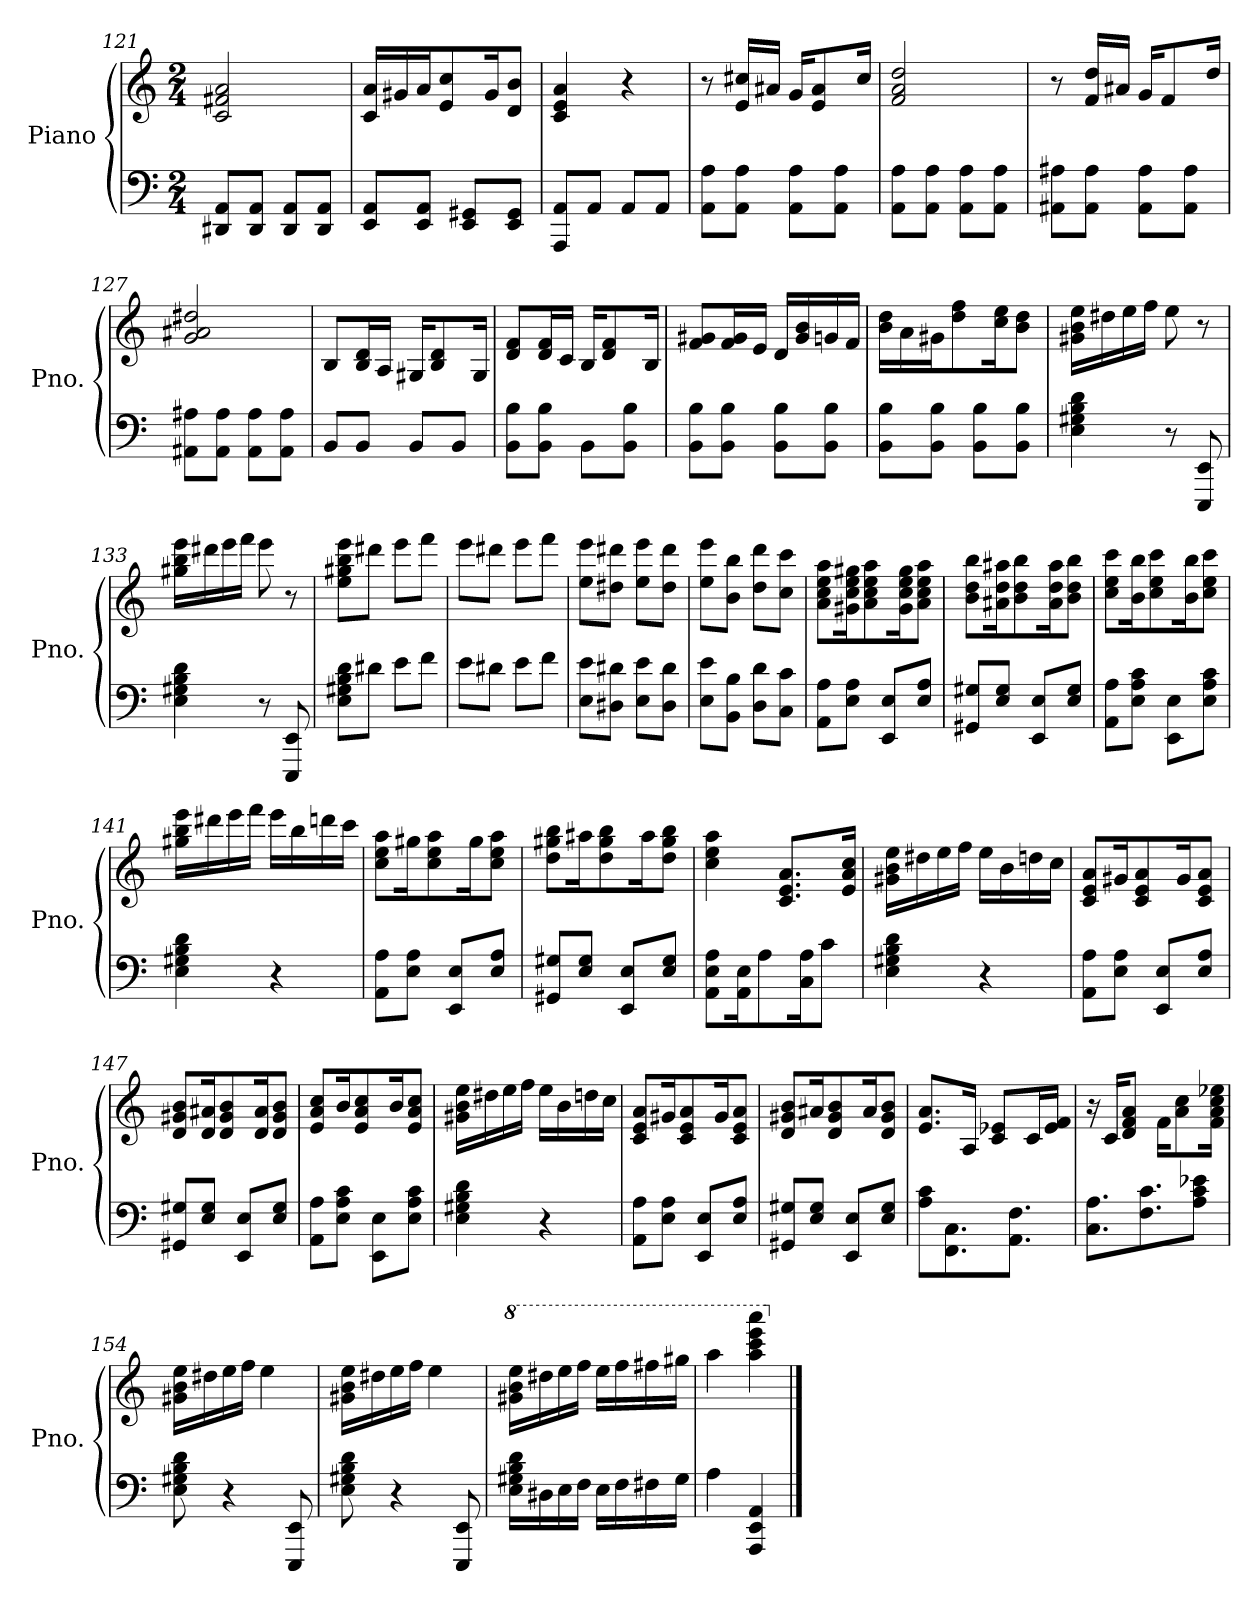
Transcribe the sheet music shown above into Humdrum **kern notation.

**kern	**kern
*part1	*part1
*staff2	*staff1
*I"Piano	*
*I'Pno.	*
!!LO:LB:g=z
*clefF4	*clefG2
*k[]	*k[]
*M2/4	*M2/4
=121	=121
8DD#X/ 8AA/L	2c/ 2f#X/ 2a/
8DD#/ 8AA/J	.
8DD#/ 8AA/L	.
8DD#/ 8AA/J	.
=122	=122
8EE/ 8AA/L	16c/ 16a/LL
.	16g#X/
8EE/ 8AA/J	16a/J
.	8e/ 8cc/
8EE/ 8GG#X/L	.
.	16g#/K
8EE/ 8GG#/J	8d/ 8b/J
=123	=123
8AAA/ 8AA/L	4c/ 4e/ 4a/
8AA/J	.
8AA/L	4r
8AA/J	.
=124	=124
8AA\ 8A\L	8r
8AA\ 8A\J	16e/ 16cc#X/LL
.	16a#X/JJ
8AA\ 8A\L	16g/KL
.	8e/ 8a#/
8AA\ 8A\J	.
.	16cc#/Jk
=125	=125
8AA\ 8A\L	2f/ 2a/ 2dd/
8AA\ 8A\J	.
8AA\ 8A\L	.
8AA\ 8A\J	.
=126	=126
8AA#X\ 8A#X\L	8r
8AA#\ 8A#\J	16f/ 16dd/LL
.	16a#X/JJ
8AA#\ 8A#\L	16g/KL
.	8f/
8AA#\ 8A#\J	.
.	16dd/Jk
=127	=127
8AA#X\ 8A#X\L	2g/ 2a#X/ 2dd#X/
8AA#\ 8A#\J	.
8AA#\ 8A#\L	.
8AA#\ 8A#\J	.
!!LO:LB:g=z
=128	=128
8BB/L	8B/L
8BB/J	16B/ 16d/L
.	16A/JJ
8BB/L	16G#X/KL
.	8B/ 8d/
8BB/J	.
.	16G#/Jk
=129	=129
8BB\ 8B\L	8d/ 8f/L
8BB\ 8B\J	16d/ 16f/L
.	16c/JJ
8BB\L	16B/KL
.	8d/ 8f/
8BB\ 8B\J	.
.	16B/Jk
=130	=130
8BB\ 8B\L	8f/ 8g#X/L
8BB\ 8B\J	16f/ 16g#/L
.	16e/JJ
8BB\ 8B\L	16d/LL
.	16g#/ 16b/
8BB\ 8B\J	16gn/
.	16f/JJ
=131	=131
8BB\ 8B\L	16b\ 16dd\LL
.	16a\
8BB\ 8B\J	16g#X\J
.	8dd\ 8ff\
8BB\ 8B\L	.
.	16cc\ 16ee\K
8BB\ 8B\J	8b\ 8dd\J
=132	=132
4E\ 4G#X\ 4B\ 4d\	16g#X\ 16b\ 16ee\LL
.	16dd#X\
.	16ee\
.	16ff\JJ
8r	8ee\
8EEE/ 8EE/	8r
!!LO:LB:g=z
=133	=133
4E\ 4G#X\ 4B\ 4d\	16gg#X\ 16bb\ 16eee\LL
.	16ddd#X\
.	16eee\
.	16fff\JJ
8r	8eee\
8EEE/ 8EE/	8r
=134	=134
8E\ 8G#X\ 8B\ 8d\L	8ee\ 8gg#X\ 8bb\ 8eee\L
8d#X\J	8ddd#X\J
8e\L	8eee\L
8f\J	8fff\J
=135	=135
8e\L	8eee\L
8d#X\J	8ddd#X\J
8e\L	8eee\L
8f\J	8fff\J
=136	=136
8E\ 8e\L	8ee\ 8eee\L
8D#X\ 8d#X\J	8dd#X\ 8ddd#X\J
8E\ 8e\L	8ee\ 8eee\L
8D#\ 8d#\J	8dd#\ 8ddd#\J
=137	=137
8E\ 8e\L	8ee\ 8eee\L
8BB\ 8B\J	8b\ 8bb\J
8D\ 8d\L	8dd\ 8ddd\L
8C\ 8c\J	8cc\ 8ccc\J
=138	=138
8AA\ 8A\L	8a\ 8cc\ 8ee\ 8aa\L
8E\ 8A\J	16g#X\ 16cc\ 16ee\ 16gg#X\K
.	8a\ 8cc\ 8ee\ 8aa\
8EE/ 8E/L	.
.	16g#\ 16cc\ 16ee\ 16gg#\K
8E/ 8A/J	8a\ 8cc\ 8ee\ 8aa\J
!!LO:LB:g=z
=139	=139
8GG#X/ 8G#X/L	8b\ 8dd\ 8bb\L
8E/ 8G#/J	16a#X\ 16dd\ 16aa#X\K
.	8b\ 8dd\ 8bb\
8EE/ 8E/L	.
.	16a#\ 16dd\ 16aa#\K
8E/ 8G#/J	8b\ 8dd\ 8bb\J
=140	=140
8AA\ 8A\L	8cc\ 8ee\ 8ccc\L
8E\ 8A\ 8c\J	16b\ 16bb\K
.	8cc\ 8ee\ 8ccc\
8EE\ 8E\L	.
.	16b\ 16bb\K
8E\ 8A\ 8c\J	8cc\ 8ee\ 8ccc\J
=141	=141
4E\ 4G#X\ 4B\ 4d\	16gg#X\ 16bb\ 16eee\LL
.	16ddd#X\
.	16eee\
.	16fff\JJ
4r	16eee\LL
.	16bb\
.	16dddn\
.	16ccc\JJ
=142	=142
8AA\ 8A\L	8cc\ 8ee\ 8aa\L
8E\ 8A\J	16gg#X\K
.	8cc\ 8ee\ 8aa\
8EE/ 8E/L	.
.	16gg#\K
8E/ 8A/J	8cc\ 8ee\ 8aa\J
=143	=143
8GG#X/ 8G#X/L	8dd\ 8gg#X\ 8bb\L
8E/ 8G#/J	16aa#X\K
.	8dd\ 8gg#\ 8bb\
8EE/ 8E/L	.
.	16aa#\K
8E/ 8G#/J	8dd\ 8gg#\ 8bb\J
!!LO:LB:g=z
=144	=144
8AA\ 8E\ 8A\L	4cc\ 4ee\ 4aa\
16AA\ 16E\K	.
8A\	.
.	8.c/ 8.e/ 8.a/L
16C\ 16A\K	.
8c\J	.
.	16e/ 16a/ 16cc/Jk
=145	=145
4E\ 4G#X\ 4B\ 4d\	16g#X\ 16b\ 16ee\LL
.	16dd#X\
.	16ee\
.	16ff\JJ
4r	16ee\LL
.	16b\
.	16ddn\
.	16cc\JJ
=146	=146
8AA\ 8A\L	8c/ 8e/ 8a/L
8E\ 8A\J	16g#X/K
.	8c/ 8e/ 8a/
8EE/ 8E/L	.
.	16g#/K
8E/ 8A/J	8c/ 8e/ 8a/J
=147	=147
8GG#X/ 8G#X/L	8d/ 8g#X/ 8b/L
8E/ 8G#/J	16d/ 16a#X/K
.	8d/ 8g#/ 8b/
8EE/ 8E/L	.
.	16d/ 16a#/K
8E/ 8G#/J	8d/ 8g#/ 8b/J
=148	=148
8AA\ 8A\L	8e/ 8a/ 8cc/L
8E\ 8A\ 8c\J	16b/K
.	8e/ 8a/ 8cc/
8EE\ 8E\L	.
.	16b/K
8E\ 8A\ 8c\J	8e/ 8a/ 8cc/J
=149	=149
4E\ 4G#X\ 4B\ 4d\	16g#X\ 16b\ 16ee\LL
.	16dd#X\
.	16ee\
.	16ff\JJ
4r	16ee\LL
.	16b\
.	16ddn\
.	16cc\JJ
!!LO:PB:g=z
=150	=150
8AA\ 8A\L	8c/ 8e/ 8a/L
8E\ 8A\J	16g#X/K
.	8c/ 8e/ 8a/
8EE/ 8E/L	.
.	16g#/K
8E/ 8A/J	8c/ 8e/ 8a/J
=151	=151
8GG#X/ 8G#X/L	8d/ 8g#X/ 8b/L
8E/ 8G#/J	16a#X/K
.	8d/ 8g#/ 8b/
8EE/ 8E/L	.
.	16a#/K
8E/ 8G#/J	8d/ 8g#/ 8b/J
=152	=152
8A\ 8c\L	8.e/ 8.a/L
8.FF\ 8.C\	.
.	16A/Jk
.	8c/ 8e-X/L
8.AA\ 8.F\J	.
.	16c/L
.	16e-/ 16f/JJ
=153	=153
8.C\ 8.A\L	16r
.	16c/KL
.	8d/ 8f/ 8a/J
8.F\ 8.c\	.
.	16f\KL
.	8a\ 8cc\
8A\ 8c\ 8e-X\J	.
.	16f\ 16a\ 16cc\ 16ee-X\Jk
=154	=154
8E\ 8G#X\ 8B\ 8d\	16g#X\ 16b\ 16ee\LL
.	16dd#X\
4r	16ee\
.	16ff\JJ
.	4ee\
8EEE/ 8EE/	.
=155	=155
8E\ 8G#X\ 8B\ 8d\	16g#X\ 16b\ 16ee\LL
.	16dd#X\
4r	16ee\
.	16ff\JJ
.	4ee\
8EEE/ 8EE/	.
!!LO:LB:g=z
=156	=156
*	*8va
16E\ 16G#X\ 16B\ 16d\LL	16gg#X\ 16bb\ 16eee\LL
16D#X\	16ddd#X\
16E\	16eee\
16F\JJ	16fff\JJ
16E\LL	16eee\LL
16F\	16fff\
16F#X\	16fff#X\
16G#i\JJ	16ggg#X\JJ
=157	=157
4A\	4aaa\
4AAA/ 4EE/ 4AA/	4aaa\ 4cccc\ 4eeee\ 4aaaa\
*	*X8va
==	==
*-	*-
